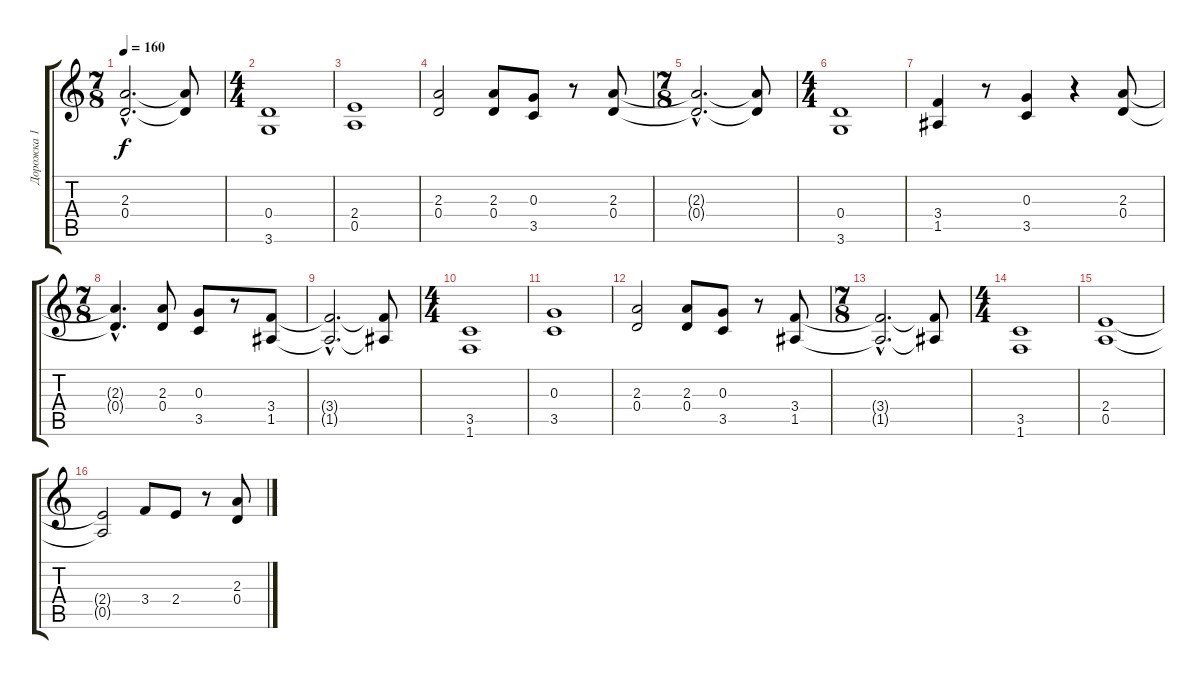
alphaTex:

\track ("Дорожка 1" "Дорожка 1") {instrument distortionguitar}
\staff {score tabs}
\tuning (E4 B3 G3 D3 A2 E2) {hide}
\ts (7 8)
\tempo 160
\clef g2
\ks c
(2.3{hac t} 0.4{hac t}).2{d dy f} (2.3{t} 0.4{t}).8 |
\ts (4 4)
(0.4 3.6).1 |
(2.4 0.5).1 |
(2.3 0.4).2 (2.3 0.4).8 (0.3 3.5).8 r.8 (2.3 0.4).8 |
\ts (7 8)
(2.3{hac t} 0.4{hac t}).2{d} (2.3{t} 0.4{t}).8 |
\ts (4 4)
(0.4 3.6).1 |
(3.4 1.5).4 r.8 (0.3 3.5).4 r.4 (2.3 0.4).8 |
\ts (7 8)
(2.3{hac t} 0.4{hac t}).4{d} (2.3 0.4).8 (0.3 3.5).8 r.8 (3.4 1.5).8 |
(3.4{hac t} 1.5{hac t}).2{d} (3.4{t} 1.5{t}).8 |
\ts (4 4)
(3.5 1.6).1 |
(0.3 3.5).1 |
(2.3 0.4).2 (2.3 0.4).8 (0.3 3.5).8 r.8 (3.4 1.5).8 |
\ts (7 8)
(3.4{hac t} 1.5{hac t}).2{d} (3.4{t} 1.5{t}).8 |
\ts (4 4)
(3.5 1.6).1 |
(2.4 0.5).1 |
(2.4{t} 0.5{t}).2 3.4.8 2.4.8 r.8 (2.3 0.4).8
